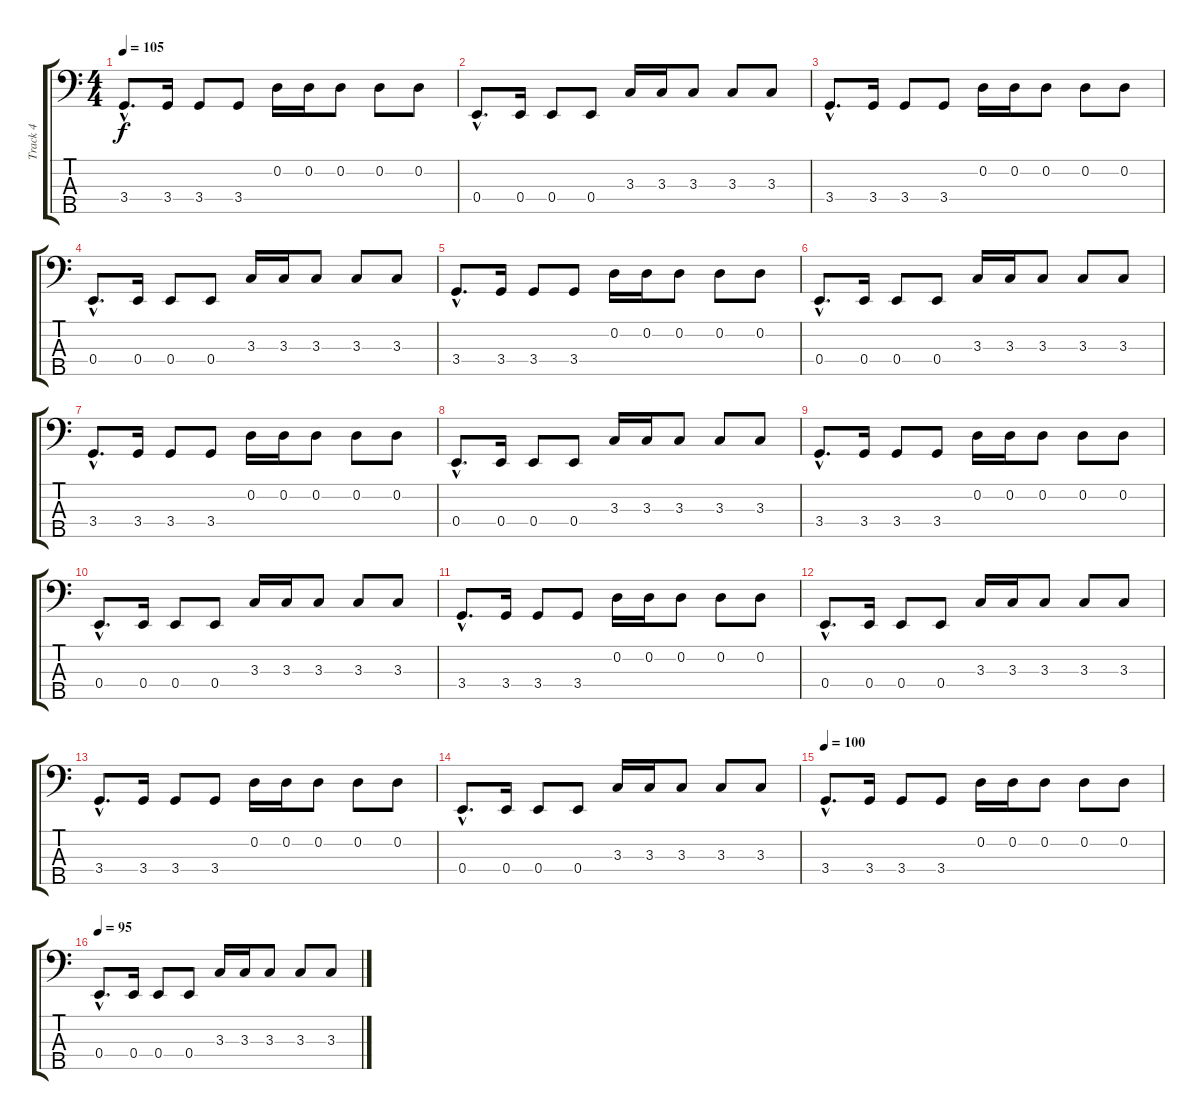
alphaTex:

\track ("Track 4" "Track 4") {instrument electricbassfinger}
\staff {score tabs}
\tuning (G2 D2 A1 E1 B0) {hide}
\ts (4 4)
\tempo 105
\clef f4
\ks c
3.4{hac}.8{d dy f} 3.4.16 3.4.8 3.4.8 0.2.16 0.2.16 0.2.8 0.2.8 0.2.8 |
0.4{hac}.8{d} 0.4.16 0.4.8 0.4.8 3.3.16 3.3.16 3.3.8 3.3.8 3.3.8 |
3.4{hac}.8{d} 3.4.16 3.4.8 3.4.8 0.2.16 0.2.16 0.2.8 0.2.8 0.2.8 |
0.4{hac}.8{d} 0.4.16 0.4.8 0.4.8 3.3.16 3.3.16 3.3.8 3.3.8 3.3.8 |
3.4{hac}.8{d} 3.4.16 3.4.8 3.4.8 0.2.16 0.2.16 0.2.8 0.2.8 0.2.8 |
0.4{hac}.8{d} 0.4.16 0.4.8 0.4.8 3.3.16 3.3.16 3.3.8 3.3.8 3.3.8 |
3.4{hac}.8{d} 3.4.16 3.4.8 3.4.8 0.2.16 0.2.16 0.2.8 0.2.8 0.2.8 |
0.4{hac}.8{d} 0.4.16 0.4.8 0.4.8 3.3.16 3.3.16 3.3.8 3.3.8 3.3.8 |
3.4{hac}.8{d} 3.4.16 3.4.8 3.4.8 0.2.16 0.2.16 0.2.8 0.2.8 0.2.8 |
0.4{hac}.8{d} 0.4.16 0.4.8 0.4.8 3.3.16 3.3.16 3.3.8 3.3.8 3.3.8 |
3.4{hac}.8{d} 3.4.16 3.4.8 3.4.8 0.2.16 0.2.16 0.2.8 0.2.8 0.2.8 |
0.4{hac}.8{d} 0.4.16 0.4.8 0.4.8 3.3.16 3.3.16 3.3.8 3.3.8 3.3.8 |
3.4{hac}.8{d} 3.4.16 3.4.8 3.4.8 0.2.16 0.2.16 0.2.8 0.2.8 0.2.8 |
0.4{hac}.8{d} 0.4.16 0.4.8 0.4.8 3.3.16 3.3.16 3.3.8 3.3.8 3.3.8 |
\tempo 100
3.4{hac}.8{d} 3.4.16 3.4.8 3.4.8 0.2.16 0.2.16 0.2.8 0.2.8 0.2.8 |
\tempo 95
0.4{hac}.8{d} 0.4.16 0.4.8 0.4.8 3.3.16 3.3.16 3.3.8 3.3.8 3.3.8
